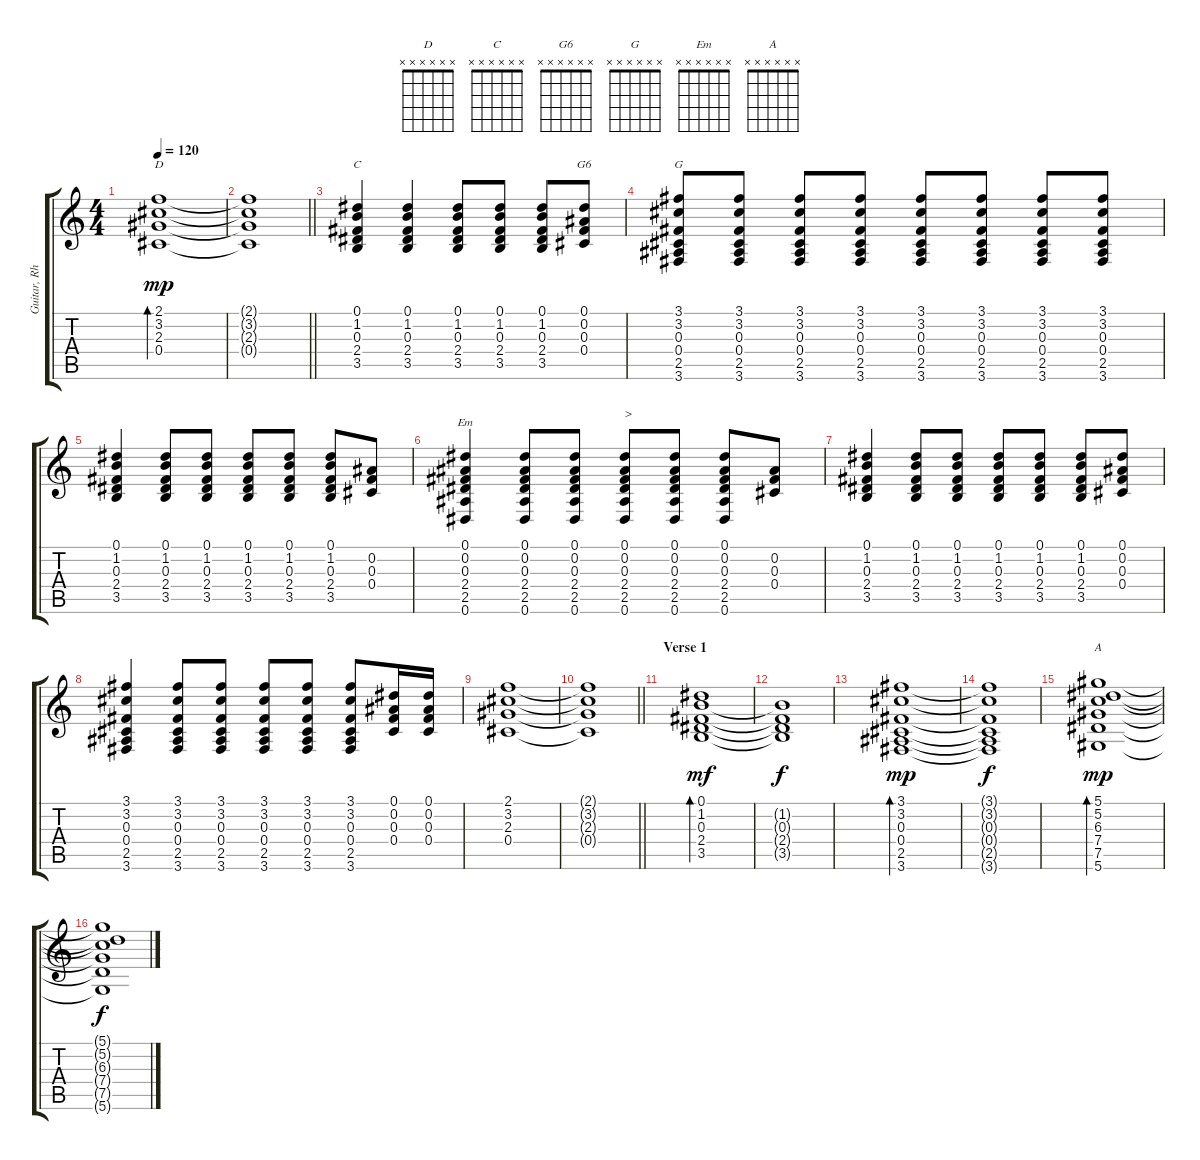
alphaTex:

\track ("Guitar, Rhythm 2" "Guitar, Rh") {instrument acousticguitarsteel}
\staff {score tabs}
\tuning (Eb4 Bb3 Gb3 Db3 Ab2 Eb2) {hide}
\chord ("D" x x x x x x)
\chord ("C" x x x x x x)
\chord ("G6" x x x x x x)
\chord ("G" x x x x x x)
\chord ("Em" x x x x x x)
\chord ("A" x x x x x x)
\ts (4 4)
\tempo 120
\clef g2
\ks c
(2.1 3.2 2.3 0.4).1{bd 120 ch "D" dy mp} |
\barLineRight lightlight
(2.1{t} 3.2{t} 2.3{t} 0.4{t}).1 |
(0.1 1.2 0.3 2.4 3.5).4{ch "C"} (0.1 1.2 0.3 2.4 3.5).4 (0.1 1.2 0.3 2.4 3.5).8 (0.1 1.2 0.3 2.4 3.5).8 (0.1 1.2 0.3 2.4 3.5).8 (0.1 0.2 0.3 0.4).8{ch "G6"} |
(3.1 3.2 0.3 0.4 2.5 3.6).8{ch "G"} (3.1 3.2 0.3 0.4 2.5 3.6).8 (3.1 3.2 0.3 0.4 2.5 3.6).8 (3.1 3.2 0.3 0.4 2.5 3.6).8 (3.1 3.2 0.3 0.4 2.5 3.6).8 (3.1 3.2 0.3 0.4 2.5 3.6).8 (3.1 3.2 0.3 0.4 2.5 3.6).8 (3.1 3.2 0.3 0.4 2.5 3.6).8 |
(0.1 1.2 0.3 2.4 3.5).4 (0.1 1.2 0.3 2.4 3.5).8 (0.1 1.2 0.3 2.4 3.5).8 (0.1 1.2 0.3 2.4 3.5).8 (0.1 1.2 0.3 2.4 3.5).8 (0.1 1.2 0.3 2.4 3.5).8 (0.2 0.3 0.4).8 |
(0.1 0.2 0.3 2.4 2.5 0.6).4{ch "Em"} (0.1 0.2 0.3 2.4 2.5 0.6).8 (0.1 0.2 0.3 2.4 2.5 0.6).8 (0.1 0.2 0.3 2.4 2.5 0.6).8{txt ">"} (0.1 0.2 0.3 2.4 2.5 0.6).8 (0.1 0.2 0.3 2.4 2.5 0.6).8 (0.2 0.3 0.4).8 |
(0.1 1.2 0.3 2.4 3.5).4 (0.1 1.2 0.3 2.4 3.5).8 (0.1 1.2 0.3 2.4 3.5).8 (0.1 1.2 0.3 2.4 3.5).8 (0.1 1.2 0.3 2.4 3.5).8 (0.1 1.2 0.3 2.4 3.5).8 (0.1 0.2 0.3 0.4).8 |
(3.1 3.2 0.3 0.4 2.5 3.6).4 (3.1 3.2 0.3 0.4 2.5 3.6).8 (3.1 3.2 0.3 0.4 2.5 3.6).8 (3.1 3.2 0.3 0.4 2.5 3.6).8 (3.1 3.2 0.3 0.4 2.5 3.6).8 (3.1 3.2 0.3 0.4 2.5 3.6).8 (0.1 0.2 0.3 0.4).16 (0.1 0.2 0.3 0.4).16 |
(2.1 3.2 2.3 0.4).1 |
\barLineRight lightlight
(2.1{t} 3.2{t} 2.3{t} 0.4{t}).1 |
\section ("" "Verse 1")
(0.1 1.2 0.3 2.4 3.5).1{bd 120 dy mf} |
(1.2{t} 0.3{t} 2.4{t} 3.5{t}).1{dy f} |
(3.1 3.2 0.3 0.4 2.5 3.6).1{bd 120 dy mp} |
(3.1{t} 3.2{t} 0.3{t} 0.4{t} 2.5{t} 3.6{t}).1{dy f} |
(5.1 5.2 6.3 7.4 7.5 5.6).1{bd 120 ch "A" dy mp} |
(5.1{t} 5.2{t} 6.3{t} 7.4{t} 7.5{t} 5.6{t}).1{dy f}
